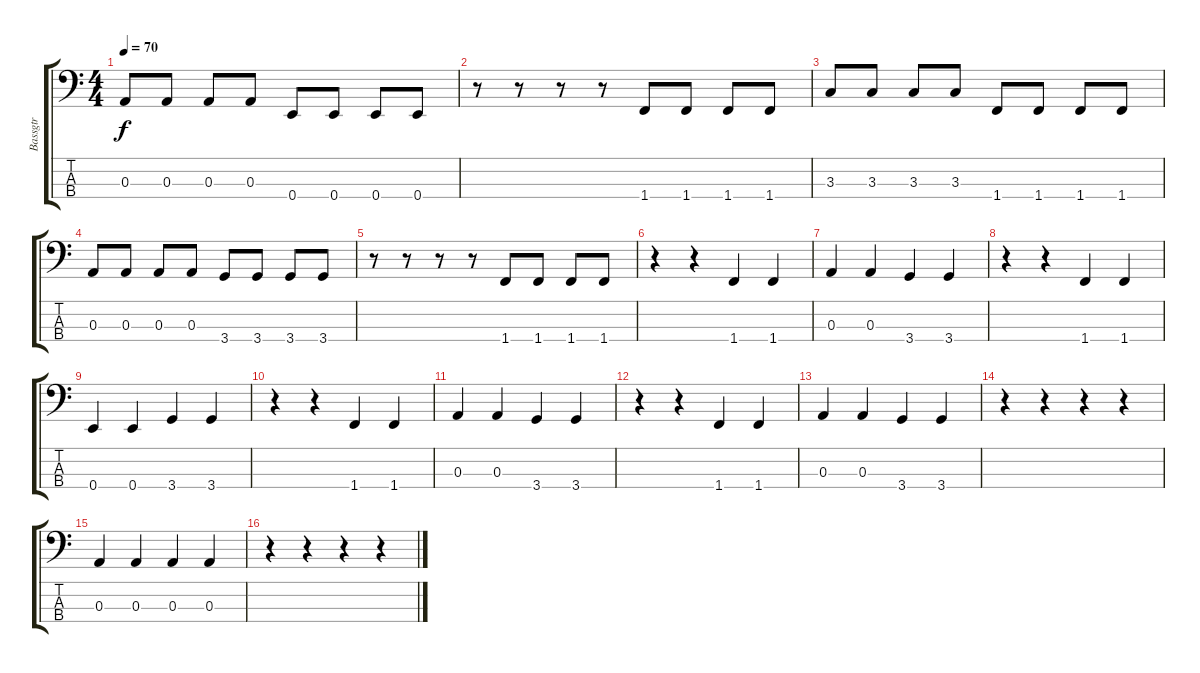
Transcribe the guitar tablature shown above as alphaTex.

\track ("Bassgtr" "Bassgtr") {instrument electricbassfinger}
\staff {score tabs}
\tuning (G2 D2 A1 E1) {hide}
\ts (4 4)
\tempo 70
\clef f4
\ks c
0.3.8{dy f} 0.3.8 0.3.8 0.3.8 0.4.8 0.4.8 0.4.8 0.4.8 |
r.8 r.8 r.8 r.8 1.4.8 1.4.8 1.4.8 1.4.8 |
3.3.8 3.3.8 3.3.8 3.3.8 1.4.8 1.4.8 1.4.8 1.4.8 |
0.3.8 0.3.8 0.3.8 0.3.8 3.4.8 3.4.8 3.4.8 3.4.8 |
r.8 r.8 r.8 r.8 1.4.8 1.4.8 1.4.8 1.4.8 |
r.4 r.4 1.4.4 1.4.4 |
0.3.4 0.3.4 3.4.4 3.4.4 |
r.4 r.4 1.4.4 1.4.4 |
0.4.4 0.4.4 3.4.4 3.4.4 |
r.4 r.4 1.4.4 1.4.4 |
0.3.4 0.3.4 3.4.4 3.4.4 |
r.4 r.4 1.4.4 1.4.4 |
0.3.4 0.3.4 3.4.4 3.4.4 |
r.4 r.4 r.4 r.4 |
0.3.4 0.3.4 0.3.4 0.3.4 |
r.4 r.4 r.4 r.4
